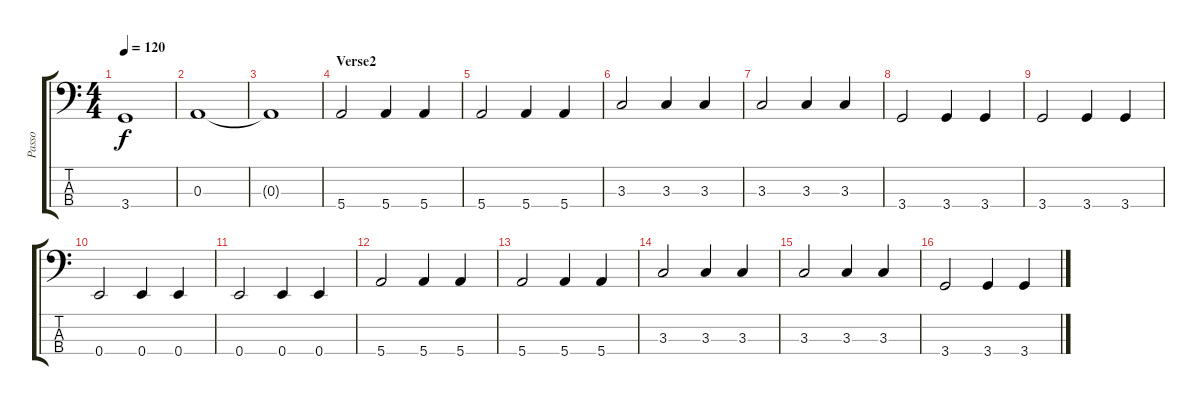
\track ("Passo" "Passo") {instrument electricbassfinger}
\staff {score tabs}
\tuning (G2 D2 A1 E1) {hide}
\ts (4 4)
\tempo 120
\clef f4
\ks c
3.4.1{dy f} |
0.3.1 |
0.3{t}.1 |
\section ("" "Verse2")
5.4.2 5.4.4 5.4.4 |
5.4.2 5.4.4 5.4.4 |
3.3.2 3.3.4 3.3.4 |
3.3.2 3.3.4 3.3.4 |
3.4.2 3.4.4 3.4.4 |
3.4.2 3.4.4 3.4.4 |
0.4.2 0.4.4 0.4.4 |
0.4.2 0.4.4 0.4.4 |
5.4.2 5.4.4 5.4.4 |
5.4.2 5.4.4 5.4.4 |
3.3.2 3.3.4 3.3.4 |
3.3.2 3.3.4 3.3.4 |
3.4.2 3.4.4 3.4.4
